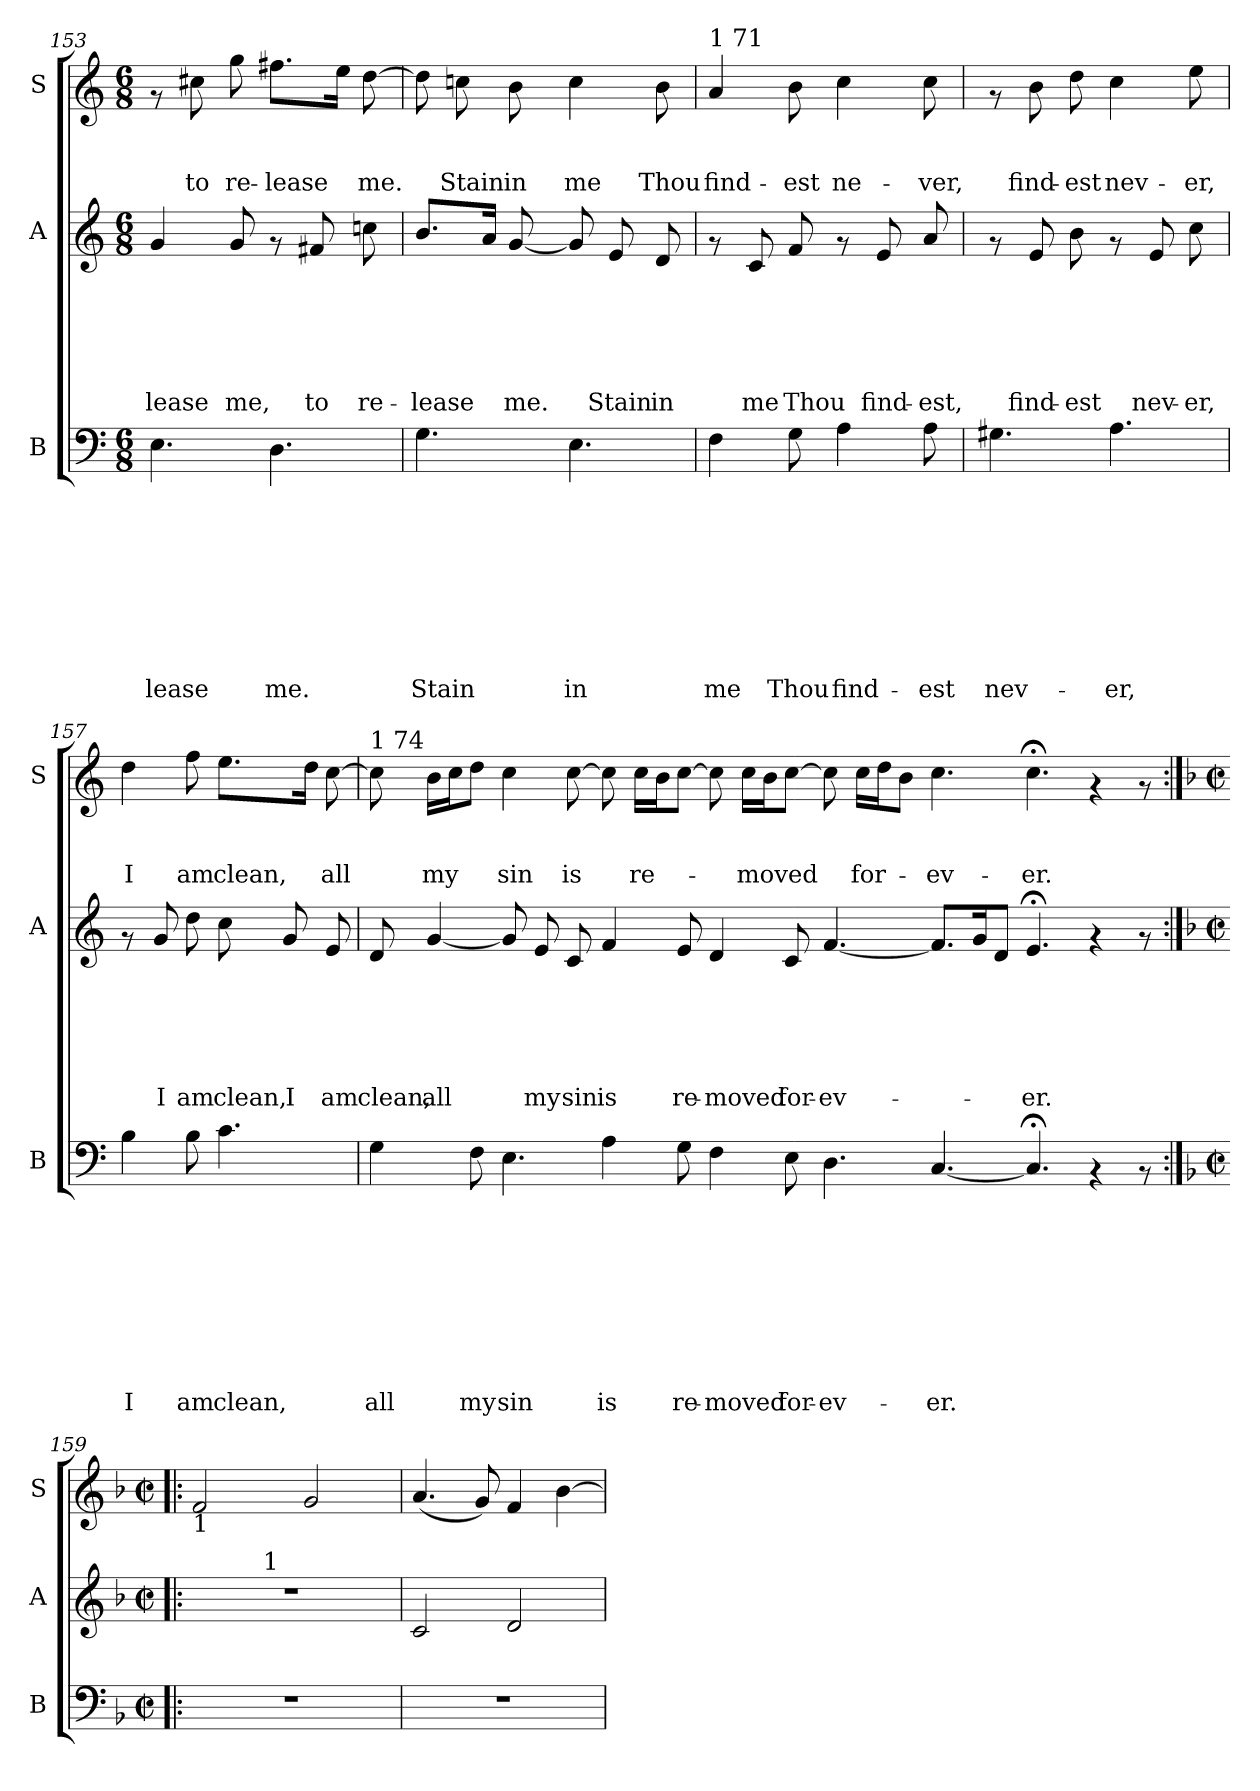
**kern	**text	**text	**text	**text	**text	**text	**text	**text	**text	**kern	**text	**text	**text	**text	**text	**text	**kern	**text	**text	**text
*part3	*part3	*part3	*part3	*part3	*part3	*part3	*part3	*part3	*part3	*part2	*part2	*part2	*part2	*part2	*part2	*part2	*part1	*part1	*part1	*part1
*staff3	*staff3	*staff3	*staff3	*staff3	*staff3	*staff3	*staff3	*staff3	*staff3	*staff2	*staff2	*staff2	*staff2	*staff2	*staff2	*staff2	*staff1	*staff1	*staff1	*staff1
*I"B	*	*	*	*	*	*	*	*	*	*I"A	*	*	*	*	*	*	*I"S	*	*	*
*I'B	*	*	*	*	*	*	*	*	*	*I'A	*	*	*	*	*	*	*I'S	*	*	*
*clefF4	*	*	*	*	*	*	*	*	*	*clefG2	*	*	*	*	*	*	*clefG2	*	*	*
*k[]	*	*	*	*	*	*	*	*	*	*k[]	*	*	*	*	*	*	*k[]	*	*	*
*C:	*	*	*	*	*	*	*	*	*	*C:	*	*	*	*	*	*	*C:	*	*	*
*M6/8	*	*	*	*	*	*	*	*	*	*M6/8	*	*	*	*	*	*	*M6/8	*	*	*
=153	=153	=153	=153	=153	=153	=153	=153	=153	=153	=153	=153	=153	=153	=153	=153	=153	=153	=153	=153	=153
!	!	!	!	!	!	!	!	!	!LO:LY:b:rj	!	!	!	!	!	!	!LO:LY:b:rj	!	!	!	!
4.E\	.	.	.	.	.	.	.	.	-lease	4g/	.	.	.	.	.	-lease	8rf	.	.	.
!	!	!	!	!	!	!	!	!	!	!	!	!	!	!	!	!	!	!	!	!LO:LY:b:rj
.	.	.	.	.	.	.	.	.	.	.	.	.	.	.	.	.	8cc#X\	.	.	to
!	!	!	!	!	!	!	!	!	!	!	!	!	!	!	!	!LO:LY:b:rj	!	!	!	!LO:LY:b:rj
.	.	.	.	.	.	.	.	.	.	8g/	.	.	.	.	.	me,	8gg\	.	.	re-
!	!	!	!	!	!	!	!	!	!LO:LY:b:rj	!	!	!	!	!	!	!	!	!	!	!LO:LY:b:rj
4.D\	.	.	.	.	.	.	.	.	me.	8rf	.	.	.	.	.	.	8.ff#X\L	.	.	-lease
!	!	!	!	!	!	!	!	!	!	!	!	!	!	!	!	!LO:LY:b:rj	!	!	!	!
.	.	.	.	.	.	.	.	.	.	8f#X/	.	.	.	.	.	to	.	.	.	.
.	.	.	.	.	.	.	.	.	.	.	.	.	.	.	.	.	16ee\Jk	.	.	.
!	!	!	!	!	!	!	!	!	!	!	!	!	!	!	!	!LO:LY:b:rj	!	!	!	!LO:LY:b:rj
.	.	.	.	.	.	.	.	.	.	8ccn\	.	.	.	.	.	re-	[>8dd\	.	.	me.
=154	=154	=154	=154	=154	=154	=154	=154	=154	=154	=154	=154	=154	=154	=154	=154	=154	=154	=154	=154	=154
!	!	!	!	!	!	!	!	!	!LO:LY:b:rj	!	!	!	!	!	!	!LO:LY:b:rj	!	!	!	!
4.G\	.	.	.	.	.	.	.	.	Stain	8.b/L	.	.	.	.	.	-lease	8dd\]	.	.	.
!	!	!	!	!	!	!	!	!	!	!	!	!	!	!	!	!	!	!	!	!LO:LY:b:rj
.	.	.	.	.	.	.	.	.	.	.	.	.	.	.	.	.	8ccn\	.	.	Stain
.	.	.	.	.	.	.	.	.	.	16a/Jk	.	.	.	.	.	.	.	.	.	.
!	!	!	!	!	!	!	!	!	!	!	!	!	!	!	!	!LO:LY:b:rj	!	!	!	!LO:LY:b:rj
.	.	.	.	.	.	.	.	.	.	[<8g/	.	.	.	.	.	me.	8b\	.	.	in
!	!	!	!	!	!	!	!	!	!LO:LY:b:rj	!	!	!	!	!	!	!	!	!	!	!LO:LY:b:rj
4.E\	.	.	.	.	.	.	.	.	in	8g/]	.	.	.	.	.	.	4cc\	.	.	me
!	!	!	!	!	!	!	!	!	!	!	!	!	!	!	!	!LO:LY:b:rj	!	!	!	!
.	.	.	.	.	.	.	.	.	.	8e/	.	.	.	.	.	Stain	.	.	.	.
!	!	!	!	!	!	!	!	!	!	!	!	!	!	!	!	!LO:LY:b:rj	!	!	!	!LO:LY:b:rj
.	.	.	.	.	.	.	.	.	.	8d/	.	.	.	.	.	in	8b\	.	.	Thou
!!LO:LB:g=z
=155	=155	=155	=155	=155	=155	=155	=155	=155	=155	=155	=155	=155	=155	=155	=155	=155	=155	=155	=155	=155
!	!	!	!	!	!	!	!	!	!	!	!	!	!	!	!	!	!LO:TX:a:t=1 71	!	!	!
!	!	!	!	!	!	!	!	!	!LO:LY:b:rj	!	!	!	!	!	!	!	!	!	!	!LO:LY:b:rj
4F\	.	.	.	.	.	.	.	.	me	8rf	.	.	.	.	.	.	4a/	.	.	find-
!	!	!	!	!	!	!	!	!	!	!	!	!	!	!	!	!LO:LY:b:rj	!	!	!	!
.	.	.	.	.	.	.	.	.	.	8c/	.	.	.	.	.	me	.	.	.	.
!	!	!	!	!	!	!	!	!	!LO:LY:b:rj	!	!	!	!	!	!	!LO:LY:b:rj	!	!	!	!LO:LY:b:rj
8G\	.	.	.	.	.	.	.	.	Thou	8f/	.	.	.	.	.	Thou	8b\	.	.	-est
!	!	!	!	!	!	!	!	!	!LO:LY:b:rj	!	!	!	!	!	!	!	!	!	!	!LO:LY:b:rj
4A\	.	.	.	.	.	.	.	.	find-	8rf	.	.	.	.	.	.	4cc\	.	.	ne-
!	!	!	!	!	!	!	!	!	!	!	!	!	!	!	!	!LO:LY:b:rj	!	!	!	!
.	.	.	.	.	.	.	.	.	.	8e/	.	.	.	.	.	find-	.	.	.	.
!	!	!	!	!	!	!	!	!	!LO:LY:b:rj	!	!	!	!	!	!	!LO:LY:b:rj	!	!	!	!LO:LY:b:rj
8A\	.	.	.	.	.	.	.	.	-est	8a/	.	.	.	.	.	-est,	8cc\	.	.	-ver,
=156	=156	=156	=156	=156	=156	=156	=156	=156	=156	=156	=156	=156	=156	=156	=156	=156	=156	=156	=156	=156
!	!	!	!	!	!	!	!	!	!LO:LY:b:rj	!	!	!	!	!	!	!	!	!	!	!
4.G#X\	.	.	.	.	.	.	.	.	nev-	8rf	.	.	.	.	.	.	8rf	.	.	.
!	!	!	!	!	!	!	!	!	!	!	!	!	!	!	!	!LO:LY:b:rj	!	!	!	!LO:LY:b:rj
.	.	.	.	.	.	.	.	.	.	8e/	.	.	.	.	.	find-	8b\	.	.	find-
!	!	!	!	!	!	!	!	!	!	!	!	!	!	!	!	!LO:LY:b:rj	!	!	!	!LO:LY:b:rj
.	.	.	.	.	.	.	.	.	.	8b\	.	.	.	.	.	-est	8dd\	.	.	-est
!	!	!	!	!	!	!	!	!	!LO:LY:b:rj	!	!	!	!	!	!	!	!	!	!	!LO:LY:b:rj
4.A\	.	.	.	.	.	.	.	.	-er,	8rf	.	.	.	.	.	.	4cc\	.	.	nev-
!	!	!	!	!	!	!	!	!	!	!	!	!	!	!	!	!LO:LY:b:rj	!	!	!	!
.	.	.	.	.	.	.	.	.	.	8e/	.	.	.	.	.	nev-	.	.	.	.
!	!	!	!	!	!	!	!	!	!	!	!	!	!	!	!	!LO:LY:b:rj	!	!	!	!LO:LY:b:rj
.	.	.	.	.	.	.	.	.	.	8cc\	.	.	.	.	.	-er,	8ee\	.	.	-er,
=157	=157	=157	=157	=157	=157	=157	=157	=157	=157	=157	=157	=157	=157	=157	=157	=157	=157	=157	=157	=157
!	!	!	!	!	!	!	!	!	!LO:LY:b:rj	!	!	!	!	!	!	!	!	!	!	!LO:LY:b:rj
4B\	.	.	.	.	.	.	.	.	I	8rf	.	.	.	.	.	.	4dd\	.	.	I
!	!	!	!	!	!	!	!	!	!	!	!	!	!	!	!	!LO:LY:b:rj	!	!	!	!
.	.	.	.	.	.	.	.	.	.	8g/	.	.	.	.	.	I	.	.	.	.
!	!	!	!	!	!	!	!	!	!LO:LY:b:rj	!	!	!	!	!	!	!LO:LY:b:rj	!	!	!	!LO:LY:b:rj
8B\	.	.	.	.	.	.	.	.	am	8dd\	.	.	.	.	.	am	8ff\	.	.	am
!	!	!	!	!	!	!	!	!	!LO:LY:b:rj	!	!	!	!	!	!	!LO:LY:b:rj	!	!	!	!LO:LY:b:rj
4.c\	.	.	.	.	.	.	.	.	clean,	8cc\	.	.	.	.	.	clean,	8.ee\L	.	.	clean,
!	!	!	!	!	!	!	!	!	!	!	!	!	!	!	!	!LO:LY:b:rj	!	!	!	!
.	.	.	.	.	.	.	.	.	.	8g/	.	.	.	.	.	I	.	.	.	.
.	.	.	.	.	.	.	.	.	.	.	.	.	.	.	.	.	16dd\Jk	.	.	.
!	!	!	!	!	!	!	!	!	!	!	!	!	!	!	!	!LO:LY:b:rj	!	!	!	!LO:LY:b:rj
.	.	.	.	.	.	.	.	.	.	8e/	.	.	.	.	.	am	[<8cc\	.	.	all
!!LO:LB:g=z
=158	=158	=158	=158	=158	=158	=158	=158	=158	=158	=158	=158	=158	=158	=158	=158	=158	=158	=158	=158	=158
!	!	!	!	!	!	!	!	!	!	!	!	!	!	!	!	!	!LO:TX:a:t=1 74	!	!	!
!	!	!	!	!	!	!	!	!	!LO:LY:b:rj	!	!	!	!	!	!	!LO:LY:b:rj	!	!	!	!
4G\	.	.	.	.	.	.	.	.	all	8d/	.	.	.	.	.	clean,	8cc\]	.	.	.
!	!	!	!	!	!	!	!	!	!	!	!	!	!	!	!	!LO:LY:b:rj	!	!	!	!LO:LY:b:rj
.	.	.	.	.	.	.	.	.	.	[<4g/	.	.	.	.	.	all	16b\LL	.	.	my
.	.	.	.	.	.	.	.	.	.	.	.	.	.	.	.	.	16cc\J	.	.	.
!	!	!	!	!	!	!	!	!	!LO:LY:b:rj	!	!	!	!	!	!	!	!	!	!	!
8F\	.	.	.	.	.	.	.	.	my	.	.	.	.	.	.	.	8dd\J	.	.	.
!	!	!	!	!	!	!	!	!	!LO:LY:b:rj	!	!	!	!	!	!	!	!	!	!	!LO:LY:b:rj
4.E\	.	.	.	.	.	.	.	.	sin	8g/]	.	.	.	.	.	.	4cc\	.	.	sin
!	!	!	!	!	!	!	!	!	!	!	!	!	!	!	!	!LO:LY:b:rj	!	!	!	!
.	.	.	.	.	.	.	.	.	.	8e/	.	.	.	.	.	my	.	.	.	.
!	!	!	!	!	!	!	!	!	!	!	!	!	!	!	!	!LO:LY:b:rj	!	!	!	!LO:LY:b:rj
.	.	.	.	.	.	.	.	.	.	8c/	.	.	.	.	.	sin	[>8cc\	.	.	is
!	!	!	!	!	!	!	!	!	!LO:LY:b:rj	!	!	!	!	!	!	!LO:LY:b:rj	!	!	!	!
4A\	.	.	.	.	.	.	.	.	is	4f/	.	.	.	.	.	is	8cc\]	.	.	.
!	!	!	!	!	!	!	!	!	!	!	!	!	!	!	!	!	!	!	!	!LO:LY:b:rj
.	.	.	.	.	.	.	.	.	.	.	.	.	.	.	.	.	16cc\LL	.	.	re-
.	.	.	.	.	.	.	.	.	.	.	.	.	.	.	.	.	16b\J	.	.	.
!	!	!	!	!	!	!	!	!	!LO:LY:b:rj	!	!	!	!	!	!	!LO:LY:b:rj	!	!	!	!
8G\	.	.	.	.	.	.	.	.	re-	8e/	.	.	.	.	.	re-	[>8cc\J	.	.	.
!	!	!	!	!	!	!	!	!	!LO:LY:b:rj	!	!	!	!	!	!	!LO:LY:b:rj	!	!	!	!
4F\	.	.	.	.	.	.	.	.	-moved	4d/	.	.	.	.	.	-moved	8cc\]	.	.	.
!	!	!	!	!	!	!	!	!	!	!	!	!	!	!	!	!	!	!	!	!LO:LY:b:rj
.	.	.	.	.	.	.	.	.	.	.	.	.	.	.	.	.	16cc\LL	.	.	-moved
.	.	.	.	.	.	.	.	.	.	.	.	.	.	.	.	.	16b\J	.	.	.
!	!	!	!	!	!	!	!	!	!LO:LY:b:rj	!	!	!	!	!	!	!LO:LY:b:rj	!	!	!	!
8E\	.	.	.	.	.	.	.	.	for-	8c/	.	.	.	.	.	for-	[>8cc\J	.	.	.
!	!	!	!	!	!	!	!	!	!LO:LY:b:rj	!	!	!	!	!	!	!LO:LY:b:rj	!	!	!	!
4.D\	.	.	.	.	.	.	.	.	-ev-	[<4.f/	.	.	.	.	.	-ev-	8cc\]	.	.	.
!	!	!	!	!	!	!	!	!	!	!	!	!	!	!	!	!	!	!	!	!LO:LY:b:rj
.	.	.	.	.	.	.	.	.	.	.	.	.	.	.	.	.	16cc\LL	.	.	for-
.	.	.	.	.	.	.	.	.	.	.	.	.	.	.	.	.	16dd\J	.	.	.
.	.	.	.	.	.	.	.	.	.	.	.	.	.	.	.	.	8b\J	.	.	.
!	!	!	!	!	!	!	!	!	!LO:LY:b:rj	!	!	!	!	!	!	!	!	!	!	!LO:LY:b:rj
[<4.C/	.	.	.	.	.	.	.	.	-er.	8.f/L]	.	.	.	.	.	.	4.cc\	.	.	-ev-
.	.	.	.	.	.	.	.	.	.	16g/k	.	.	.	.	.	.	.	.	.	.
.	.	.	.	.	.	.	.	.	.	8d/J	.	.	.	.	.	.	.	.	.	.
!	!	!	!	!	!	!	!	!	!	!	!	!	!	!	!	!LO:LY:b:rj	!	!	!	!LO:LY:b:rj
4.C;</]	.	.	.	.	.	.	.	.	.	4.e;</	.	.	.	.	.	-er.	4.cc;<\	.	.	-er.
4rAA	.	.	.	.	.	.	.	.	.	4rf	.	.	.	.	.	.	4rf	.	.	.
8rAA	.	.	.	.	.	.	.	.	.	8rf	.	.	.	.	.	.	8rf	.	.	.
!!LO:PB:g=z
=159:|!|:	=159:|!|:	=159:|!|:	=159:|!|:	=159:|!|:	=159:|!|:	=159:|!|:	=159:|!|:	=159:|!|:	=159:|!|:	=159:|!|:	=159:|!|:	=159:|!|:	=159:|!|:	=159:|!|:	=159:|!|:	=159:|!|:	=159:|!|:	=159:|!|:	=159:|!|:	=159:|!|:
*k[b-]	*	*	*	*	*	*	*	*	*	*k[b-]	*	*	*	*	*	*	*k[b-]	*	*	*
*F:	*	*	*	*	*	*	*	*	*	*F:	*	*	*	*	*	*	*F:	*	*	*
*M2/2	*	*	*	*	*	*	*	*	*	*M2/2	*	*	*	*	*	*	*M2/2	*	*	*
*met(c|)	*	*	*	*	*	*	*	*	*	*met(c|)	*	*	*	*	*	*	*met(c|)	*	*	*
!	!	!	!	!	!	!	!	!	!	!	!	!	!	!	!	!	!LO:TX:b:t=1	!	!	!
*	*	*	*	*	*	*	*	*	*	*^	*	*	*	*	*	*	*	*	*	*
1r	.	.	.	.	.	.	.	.	.	1r	4ryy	.	.	.	.	.	.	2f/	.	.	.
.	.	.	.	.	.	.	.	.	.	.	16ryy	.	.	.	.	.	.	.	.	.	.
!	!	!	!	!	!	!	!	!	!	!	!LO:TX:a:t=1	!	!	!	!	!	!	!	!	!	!
.	.	.	.	.	.	.	.	.	.	.	2ryy	.	.	.	.	.	.	.	.	.	.
.	.	.	.	.	.	.	.	.	.	.	.	.	.	.	.	.	.	2g/	.	.	.
.	.	.	.	.	.	.	.	.	.	.	8.ryy	.	.	.	.	.	.	.	.	.	.
*	*	*	*	*	*	*	*	*	*	*v	*v	*	*	*	*	*	*	*	*	*	*
=160	=160	=160	=160	=160	=160	=160	=160	=160	=160	=160	=160	=160	=160	=160	=160	=160	=160	=160	=160	=160
1r	.	.	.	.	.	.	.	.	.	2c/	.	.	.	.	.	.	(<4.a/	.	.	.
.	.	.	.	.	.	.	.	.	.	.	.	.	.	.	.	.	8g/)	.	.	.
.	.	.	.	.	.	.	.	.	.	2d/	.	.	.	.	.	.	4f/	.	.	.
.	.	.	.	.	.	.	.	.	.	.	.	.	.	.	.	.	[>4b-\	.	.	.
=	=	=	=	=	=	=	=	=	=	=	=	=	=	=	=	=	=	=	=	=
*-	*-	*-	*-	*-	*-	*-	*-	*-	*-	*-	*-	*-	*-	*-	*-	*-	*-	*-	*-	*-
